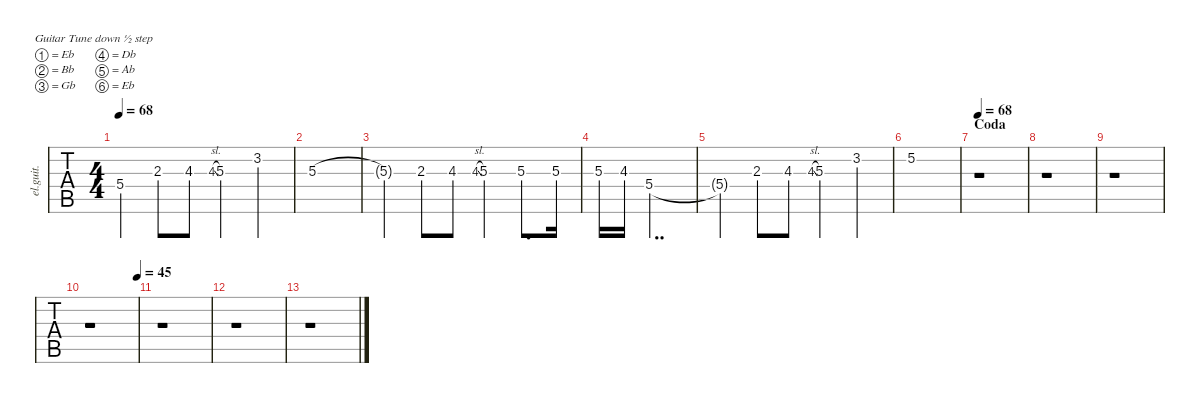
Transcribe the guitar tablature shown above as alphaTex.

\defaultSystemsLayout 4
\hideDynamics
\bracketExtendMode nobrackets
\otherSystemsTrackNameOrientation horizontal
\track ("Clean Guitar (Kirk)" "el.guit.") {defaultSystemsLayout 4 instrument electricguitarclean}
\staff {tabs}
\tuning (Eb4 Bb3 Gb3 Db3 Ab2 Eb2)
\ts (4 4)
\tempo 68
\clef g2
\ks c
5.4{t acc #}.4{dy mf} 2.3{acc #}.8 4.3{acc #}.8 4.3{sl acc #}.8{gr onbeat} 5.3.4 3.2{acc #}.4 |
5.3.1 |
5.3{t}.4 2.3{acc #}.8 4.3{acc #}.8 4.3{sl acc #}.8{gr onbeat} 5.3.4 5.3.8{d} 5.3.16 |
5.3.16 4.3{acc #}.16 5.4{acc #}.2{dd} |
5.4{t acc #}.4 2.3{acc #}.8 4.3{acc #}.8 4.3{sl acc #}.8{gr onbeat} 5.3.4 3.2{acc #}.4 |
5.2{acc #}.1 |
\section ("" "Coda")
\tempo 68
r.1 |
r.1 |
r.1 |
\tempo (45 1)
r.1 |
r.1 |
r.1 |
r.1
